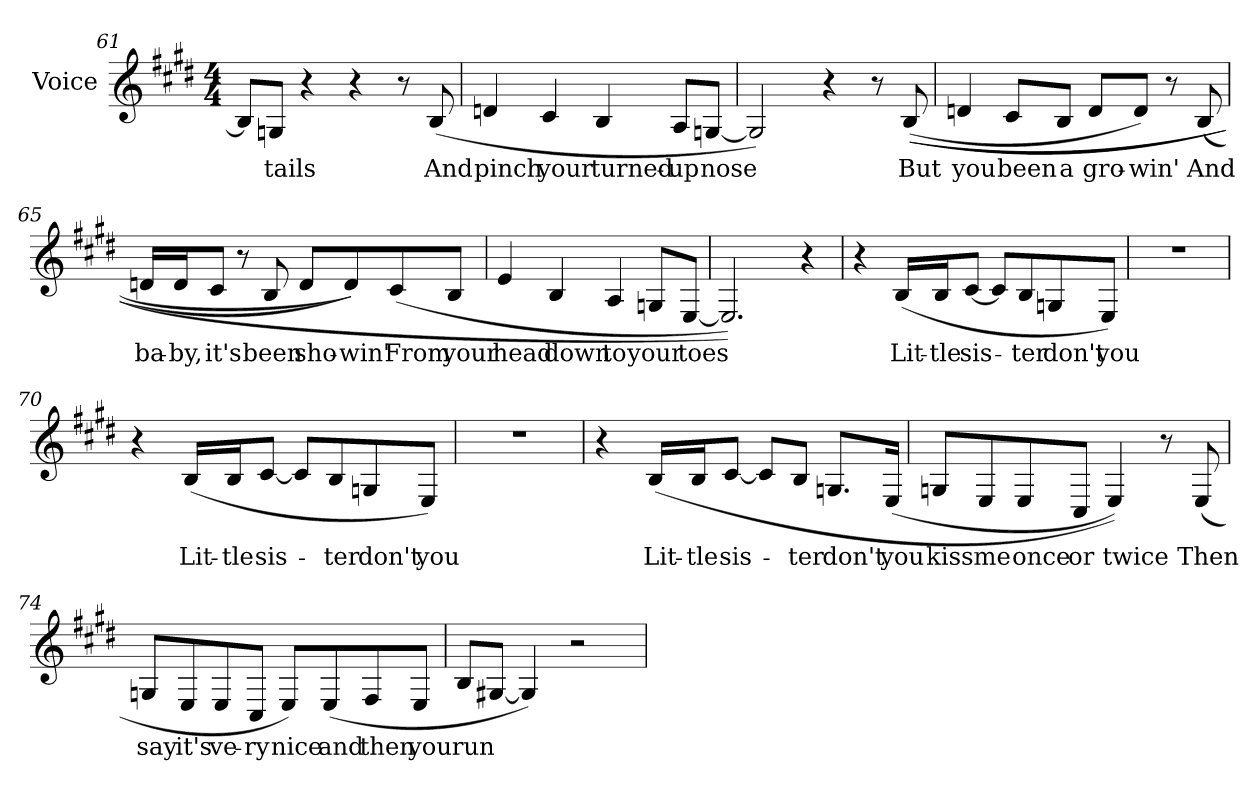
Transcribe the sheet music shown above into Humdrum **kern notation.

**kern	**text
*part1	*part1
*staff1	*staff1
*I"Voice	*
*I'Voice	*
*clefG2	*
*k[f#c#g#d#]	*
*E:	*
*M4/4	*
=61	=61
8Bi/L]	.
!	!LO:LY:b:color=#000000
8Gni/J	-tails
4r	.
4r	.
8r	.
!	!LO:LY:b:color=#000000
(8Bi/	And
!!LO:LB:g=z
=62	=62
!	!LO:LY:b:color=#000000
4dni/	pinch
!	!LO:LY:b:color=#000000
4c#i/	your
!	!LO:LY:b:color=#000000
4Bi/	turned-
!	!LO:LY:b:color=#000000
8Ai/L	-up
!	!LO:LY:b:color=#000000
[8Gni/J	nose
=63	=63
2Gi/])	.
4r	.
8r	.
!	!LO:LY:b:color=#000000
(((8Bi/	But
=64	=64
!	!LO:LY:b:color=#000000
4dni/	you
!	!LO:LY:b:color=#000000
8c#i/L	been
!	!LO:LY:b:color=#000000
8Bi/J	a
!	!LO:LY:b:color=#000000
8di/L	gro-
!	!LO:LY:b:color=#000000
8di/J)	-win'
8r	.
!	!LO:LY:b:color=#000000
(8Bi/	And
!!LO:LB:g=z
=65	=65
!	!LO:LY:b:color=#000000
16dni/LL	ba-
!	!LO:LY:b:color=#000000
16di/J	-by,
!	!LO:LY:b:color=#000000
8c#i/J	it's
8r	.
!	!LO:LY:b:color=#000000
8Bi/	been
!	!LO:LY:b:color=#000000
8di/L	sho-
!	!LO:LY:b:color=#000000
8di/))	-win'
!	!LO:LY:b:color=#000000
(8c#i/	From
!	!LO:LY:b:color=#000000
8Bi/J	your
=66	=66
!	!LO:LY:b:color=#000000
4ei/	head
!	!LO:LY:b:color=#000000
4Bi/	down
!	!LO:LY:b:color=#000000
4Ai/	to
!	!LO:LY:b:color=#000000
8Gni/L	your
!	!LO:LY:b:color=#000000
[8Ei/J	toes
=67	=67
2.Ei/]))	.
4r	.
!!LO:LB:g=z
=68	=68
4r	.
!	!LO:LY:b:color=#000000
(16Bi/LL	Lit-
!	!LO:LY:b:color=#000000
16Bi/J	-tle
!	!LO:LY:b:color=#000000
[8c#i/J	sis-
8c#i/L]	.
!	!LO:LY:b:color=#000000
8Bi/	-ter
!	!LO:LY:b:color=#000000
8Gni/	don't
!	!LO:LY:b:color=#000000
8Ei/J)	you
=69	=69
1r	.
=70	=70
4r	.
!	!LO:LY:b:color=#000000
(16Bi/LL	Lit-
!	!LO:LY:b:color=#000000
16Bi/J	-tle
!	!LO:LY:b:color=#000000
[8c#i/J	sis-
8c#i/L]	.
!	!LO:LY:b:color=#000000
8Bi/	-ter
!	!LO:LY:b:color=#000000
8Gni/	don't
!	!LO:LY:b:color=#000000
8Ei/J)	you
=71	=71
1r	.
!!LO:LB:g=z
=72	=72
4r	.
!	!LO:LY:b:color=#000000
(16Bi/LL	Lit-
!	!LO:LY:b:color=#000000
16Bi/J	-tle
!	!LO:LY:b:color=#000000
[8c#i/J	sis-
8c#i/L]	.
!	!LO:LY:b:color=#000000
8Bi/J	-ter
!	!LO:LY:b:color=#000000
8.Gni/L	don't
!	!LO:LY:b:color=#000000
(16Ei/Jk	you
=73	=73
!	!LO:LY:b:color=#000000
8Gni/L	kiss
!	!LO:LY:b:color=#000000
8Ei/	me
!	!LO:LY:b:color=#000000
8Ei/	once
!	!LO:LY:b:color=#000000
8C#i/J	or
!	!LO:LY:b:color=#000000
4Ei/))	twice
8r	.
!	!LO:LY:b:color=#000000
(8Ei/	Then
=74	=74
!	!LO:LY:b:color=#000000
8Gni/L	say
!	!LO:LY:b:color=#000000
8Ei/	it's
!	!LO:LY:b:color=#000000
8Ei/	ve-
!	!LO:LY:b:color=#000000
8C#i/J	-ry
!	!LO:LY:b:color=#000000
8Ei/L)	nice
!	!LO:LY:b:color=#000000
(8Ei/	and
!	!LO:LY:b:color=#000000
8F#i/	then
!	!LO:LY:b:color=#000000
8Ei/J	you
!!LO:LB:g=z
=75	=75
!	!LO:LY:b:color=#000000
8Bi/L	run
[8G#Xi/J	.
4G#i/])	.
2r	.
=	=
*-	*-
